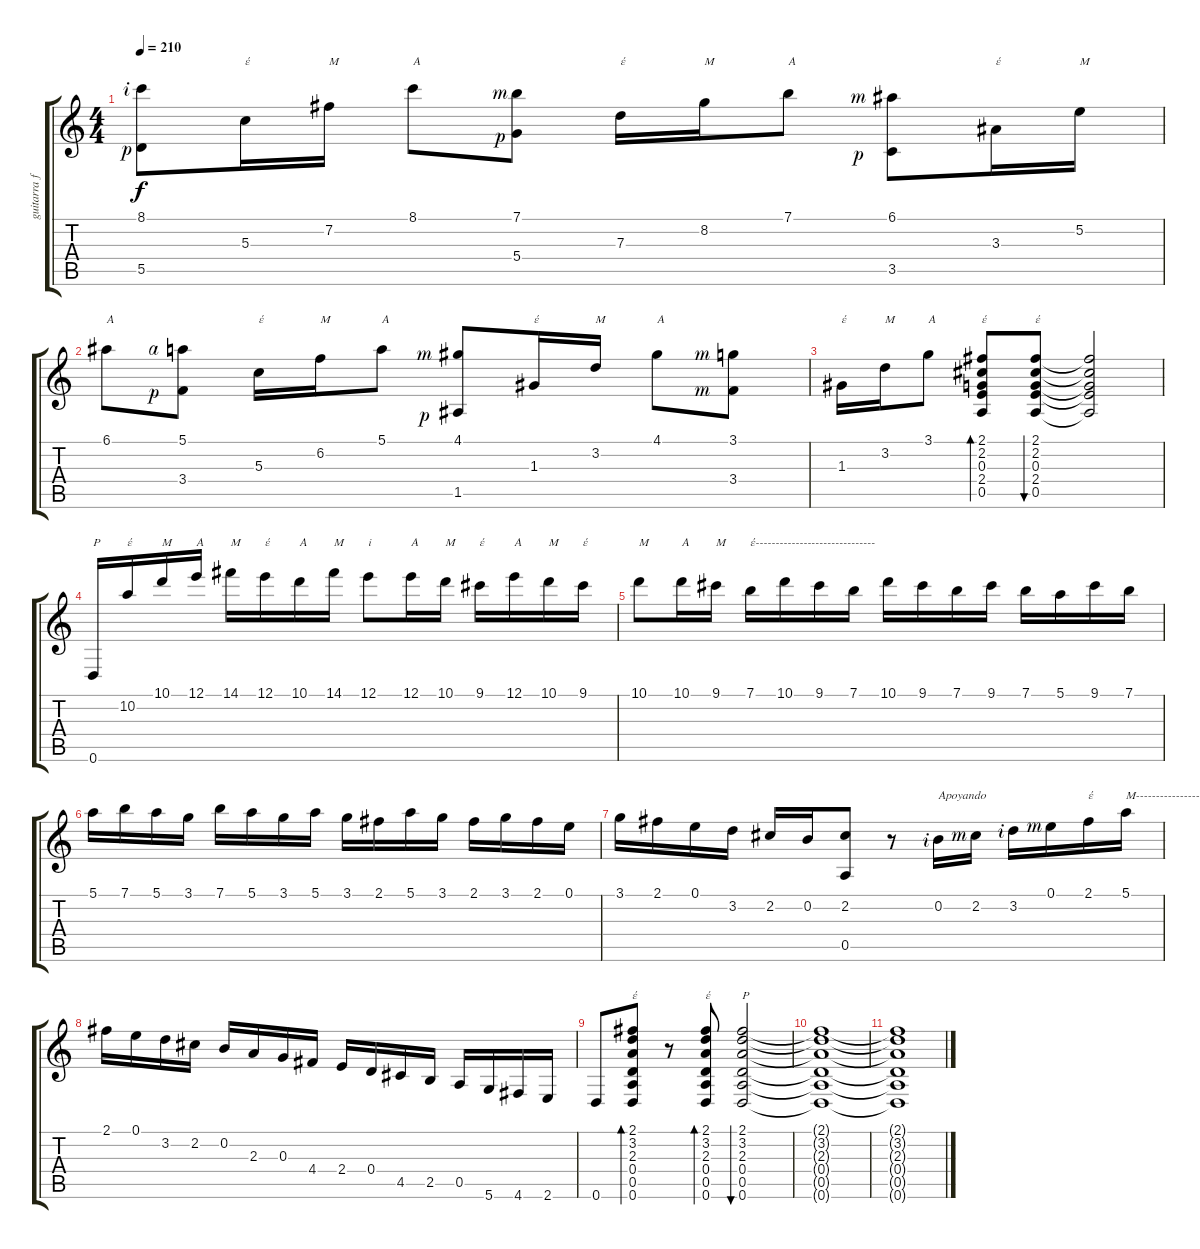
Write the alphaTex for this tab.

\track ("guitarra flamenca" "guitarra f") {instrument acousticguitarnylon}
\staff {score tabs}
\tuning (E4 B3 G3 D3 A2 D2) {hide}
\ts (4 4)
\tempo 210
\clef g2
\ks c
(8.1{rf 2} 5.5{rf 1}).8{dy f} 5.3.16{txt "έ"} 7.2.16{txt "M"} 8.1.8{txt "A"} (7.1{rf 3} 5.4{rf 1}).8 7.3.16{txt "έ"} 8.2.16{txt "M"} 7.1.8{txt "A"} (6.1{rf 3} 3.5{rf 1}).8 3.3.16{txt "έ"} 5.2.16{txt "M"} |
6.1.8{txt "A"} (5.1{rf 4} 3.4{rf 1}).8 5.3.16{txt "έ"} 6.2.16{txt "M"} 5.1.8{txt "A"} (4.1{rf 3} 1.5{rf 1}).8 1.3.16{txt "έ"} 3.2.16{txt "M"} 4.1.8{txt "A"} (3.1{rf 3} 3.4{rf 3}).8 |
1.3.16{txt "έ"} 3.2.16{txt "M"} 3.1.8{txt "A"} (2.1 2.2 0.3 2.4 0.5).8{bd 120 txt "έ"} (2.1 2.2 0.3 2.4 0.5).8{bu 120 txt "έ"} (2.1{t} 2.2{t} 0.3{t} 2.4{t} 0.5{t}).2 |
0.6.16{txt "P"} 10.2.16{txt "έ"} 10.1.16{txt "M"} 12.1.16{txt "A"} 14.1.16{txt "M"} 12.1.16{txt "έ"} 10.1.16{txt "A"} 14.1.16{txt "M"} 12.1.8{txt "i"} 12.1.16{txt "A"} 10.1.16{txt "M"} 9.1.16{txt "έ"} 12.1.16{txt "A"} 10.1.16{txt "M"} 9.1.16{txt "έ"} |
10.1.8{txt "M"} 10.1.16{txt "A"} 9.1.16{txt "M"} 7.1.16{txt "έ------------------------------"} 10.1.16 9.1.16 7.1.16 10.1.16 9.1.16 7.1.16 9.1.16 7.1.16 5.1.16 9.1.16 7.1.16 |
5.1.16 7.1.16 5.1.16 3.1.16 7.1.16 5.1.16 3.1.16 5.1.16 3.1.16 2.1.16 5.1.16 3.1.16 2.1.16 3.1.16 2.1.16 0.1.16 |
3.1.16 2.1.16 0.1.16 3.2.16 2.2.16 0.2.16 (2.2 0.5).8 r.8 0.2{rf 2}.16{txt "Apoyando"} 2.2{rf 3}.16 3.2{rf 2}.16 0.1{rf 3}.16 2.1.16{txt "έ"} 5.1.16{txt "M-------------------------------------"} |
2.1.16 0.1.16 3.2.16 2.2.16 0.2.16 2.3.16 0.3.16 4.4.16 2.4.16 0.4.16 4.5.16 2.5.16 0.5.16 5.6.16 4.6.16 2.6.16 |
0.6.8 (2.1 3.2 2.3 0.4 0.5 0.6).8{bd 120 txt "έ"} r.8 (2.1 3.2 2.3 0.4 0.5 0.6).8{bd 120 txt "έ"} (2.1 3.2 2.3 0.4 0.5 0.6).2{bu 120 txt "P"} |
(2.1{t} 3.2{t} 2.3{t} 0.4{t} 0.5{t} 0.6{t}).1 |
(2.1{t} 3.2{t} 2.3{t} 0.4{t} 0.5{t} 0.6{t}).1
